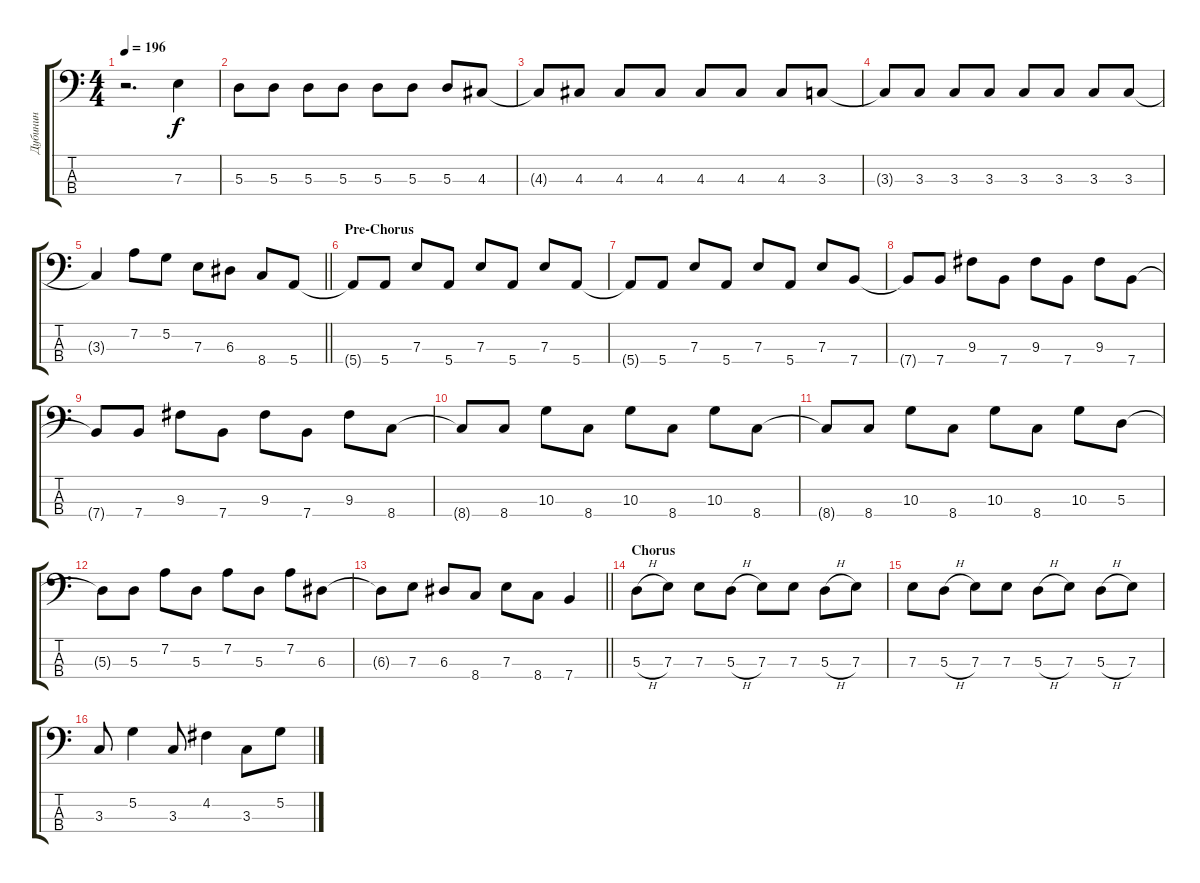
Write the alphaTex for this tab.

\track ("Дубинин" "Дубинин") {instrument electricbassfinger}
\staff {score tabs}
\tuning (G2 D2 A1 E1) {hide}
\ts (4 4)
\tempo 196
\clef f4
\ks c
r.2{d dy f} 7.3.4 |
5.3.8 5.3.8 5.3.8 5.3.8 5.3.8 5.3.8 5.3.8 4.3.8 |
4.3{t}.8 4.3.8 4.3.8 4.3.8 4.3.8 4.3.8 4.3.8 3.3.8 |
3.3{t}.8 3.3.8 3.3.8 3.3.8 3.3.8 3.3.8 3.3.8 3.3.8 |
\barLineRight lightlight
3.3{t}.4 7.2.8 5.2.8 7.3.8 6.3.8 8.4.8 5.4.8 |
\section ("" "Pre-Chorus")
5.4{t}.8 5.4.8 7.3.8 5.4.8 7.3.8 5.4.8 7.3.8 5.4.8 |
5.4{t}.8 5.4.8 7.3.8 5.4.8 7.3.8 5.4.8 7.3.8 7.4.8 |
7.4{t}.8 7.4.8 9.3.8 7.4.8 9.3.8 7.4.8 9.3.8 7.4.8 |
7.4{t}.8 7.4.8 9.3.8 7.4.8 9.3.8 7.4.8 9.3.8 8.4.8 |
8.4{t}.8 8.4.8 10.3.8 8.4.8 10.3.8 8.4.8 10.3.8 8.4.8 |
8.4{t}.8 8.4.8 10.3.8 8.4.8 10.3.8 8.4.8 10.3.8 5.3.8 |
5.3{t}.8 5.3.8 7.2.8 5.3.8 7.2.8 5.3.8 7.2.8 6.3.8 |
\barLineRight lightlight
6.3{t}.8 7.3.8 6.3.8 8.4.8 7.3.8 8.4.8 7.4.4 |
\section ("" "Chorus")
5.3{h}.8 7.3.8 7.3.8 5.3{h}.8 7.3.8 7.3.8 5.3{h}.8 7.3.8 |
7.3.8 5.3{h}.8 7.3.8 7.3.8 5.3{h}.8 7.3.8 5.3{h}.8 7.3.8 |
3.3.8 5.2.4 3.3.8 4.2.4 3.3.8 5.2.8
